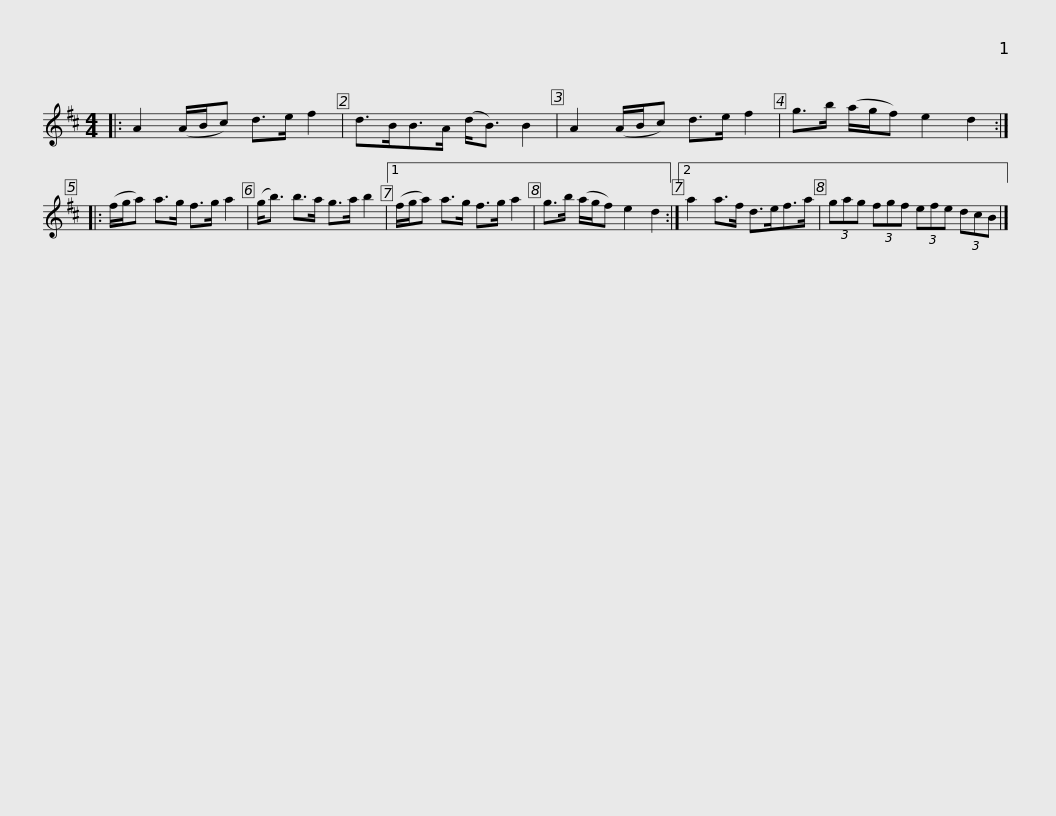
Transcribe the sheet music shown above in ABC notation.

X:1
L:1/8
M:4/4
I:linebreak $
K:D
V:1 treble
V:1
|: A2 (A/B/c) d>e f2 | d>BB>A (d<B) B2 | A2 (A/B/c) d>e f2 | g>b (a/g/f) e2 d2 :: (f/g/a) a>g f>g a2 |$ %5
 (g<b) b>a g>a b2 |1 (f/g/a) a>g f>g a2 | g>b (a/g/f) e2 d2 :|2 a2 a>f d>ef>a |$ (3gag (3fgf (3efe (3dcB |] %10
